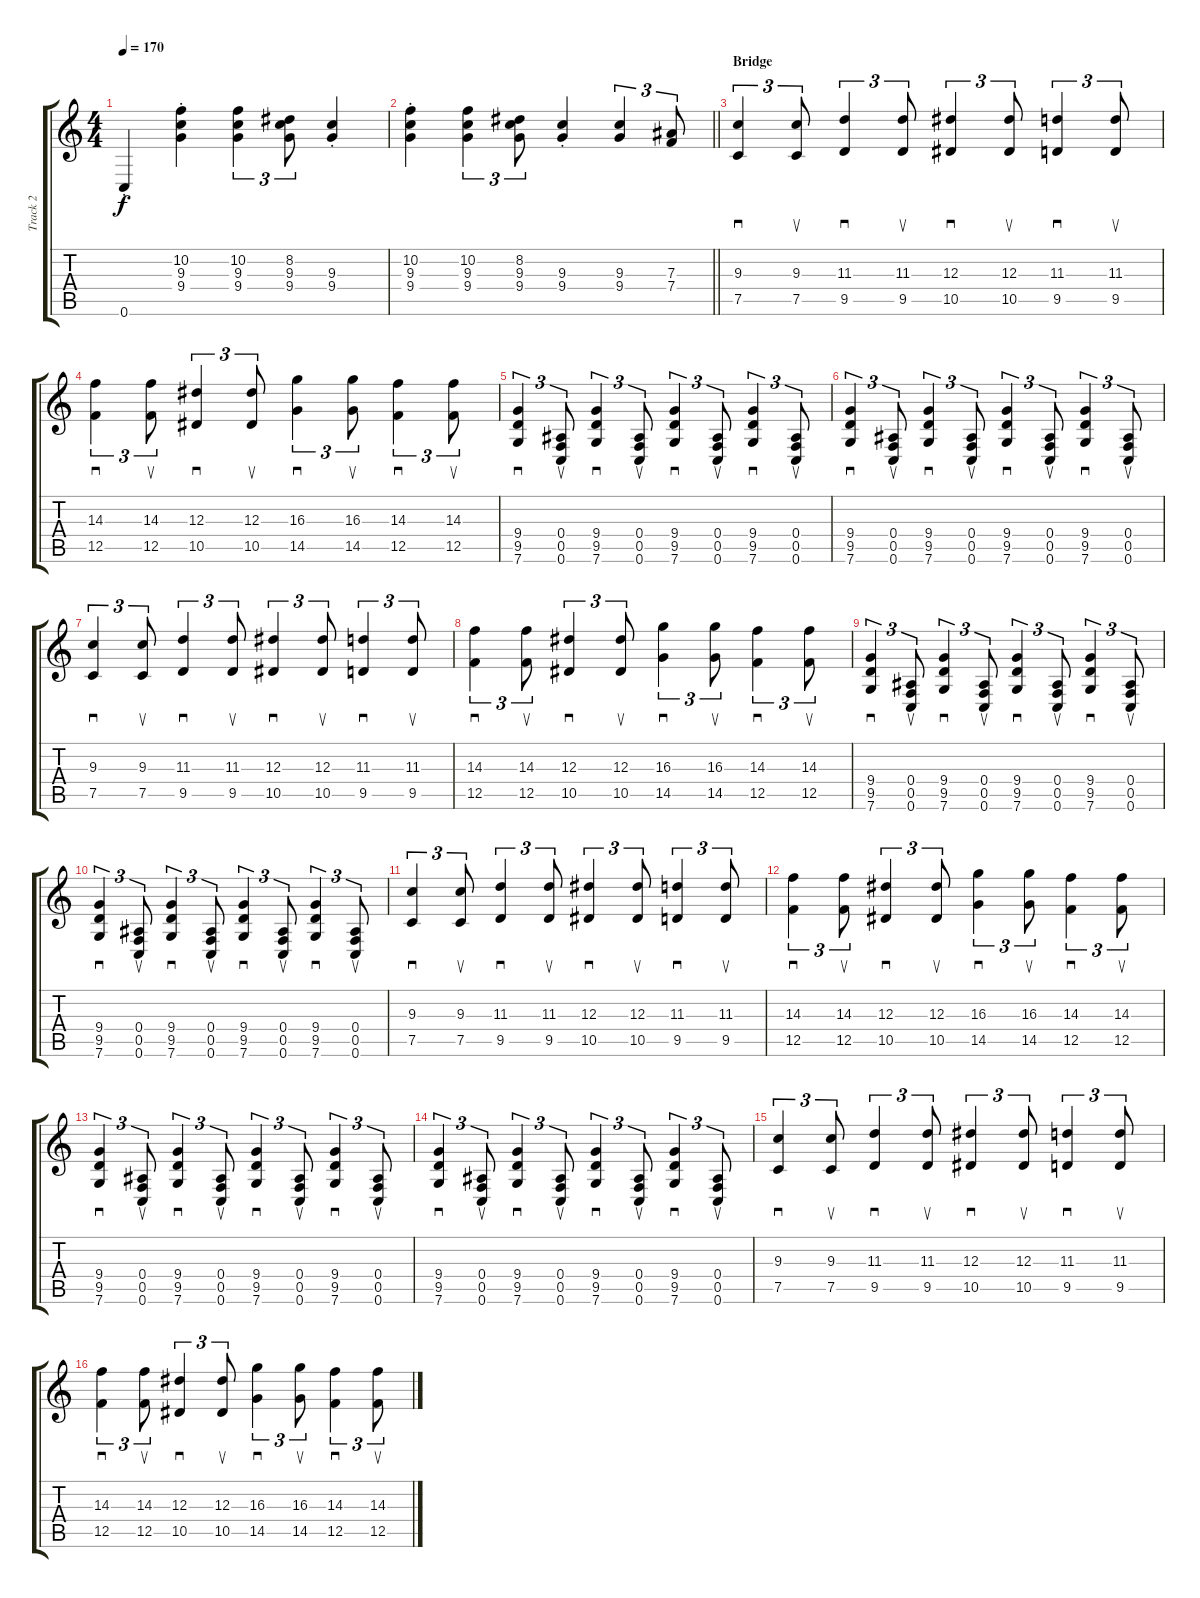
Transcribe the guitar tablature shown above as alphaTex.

\track ("Track 2" "Track 2") {instrument distortionguitar}
\staff {score tabs}
\tuning (C4 G3 Eb3 Bb2 F2 C2) {hide}
\ts (4 4)
\tempo 170
\clef g2
\ks c
0.6{st}.4{dy f} (10.2{st} 9.3{st} 9.4{st}).4 (10.2 9.3 9.4).4{tu (3 2)} (8.2 9.3 9.4).8{tu (3 2)} (9.3{st} 9.4{st}).4 |
\barLineRight lightlight
(10.2{st} 9.3{st} 9.4{st}).4 (10.2 9.3 9.4).4{tu (3 2)} (8.2 9.3 9.4).8{tu (3 2)} (9.3{st} 9.4{st}).4 (9.3 9.4).4{tu (3 2)} (7.3 7.4).8{tu (3 2)} |
\section ("" "Bridge")
(9.3 7.5).4{sd tu (3 2)} (9.3 7.5).8{su tu (3 2)} (11.3 9.5).4{sd tu (3 2)} (11.3 9.5).8{su tu (3 2)} (12.3 10.5).4{sd tu (3 2)} (12.3 10.5).8{su tu (3 2)} (11.3 9.5).4{sd tu (3 2)} (11.3 9.5).8{su tu (3 2)} |
(14.3 12.5).4{sd tu (3 2)} (14.3 12.5).8{su tu (3 2)} (12.3 10.5).4{sd tu (3 2)} (12.3 10.5).8{su tu (3 2)} (16.3 14.5).4{sd tu (3 2)} (16.3 14.5).8{su tu (3 2)} (14.3 12.5).4{sd tu (3 2)} (14.3 12.5).8{su tu (3 2)} |
(9.4 9.5 7.6).4{sd tu (3 2)} (0.4 0.5 0.6).8{su tu (3 2)} (9.4 9.5 7.6).4{sd tu (3 2)} (0.4 0.5 0.6).8{su tu (3 2)} (9.4 9.5 7.6).4{sd tu (3 2)} (0.4 0.5 0.6).8{su tu (3 2)} (9.4 9.5 7.6).4{sd tu (3 2)} (0.4 0.5 0.6).8{su tu (3 2)} |
(9.4 9.5 7.6).4{sd tu (3 2)} (0.4 0.5 0.6).8{su tu (3 2)} (9.4 9.5 7.6).4{sd tu (3 2)} (0.4 0.5 0.6).8{su tu (3 2)} (9.4 9.5 7.6).4{sd tu (3 2)} (0.4 0.5 0.6).8{su tu (3 2)} (9.4 9.5 7.6).4{sd tu (3 2)} (0.4 0.5 0.6).8{su tu (3 2)} |
(9.3 7.5).4{sd tu (3 2)} (9.3 7.5).8{su tu (3 2)} (11.3 9.5).4{sd tu (3 2)} (11.3 9.5).8{su tu (3 2)} (12.3 10.5).4{sd tu (3 2)} (12.3 10.5).8{su tu (3 2)} (11.3 9.5).4{sd tu (3 2)} (11.3 9.5).8{su tu (3 2)} |
(14.3 12.5).4{sd tu (3 2)} (14.3 12.5).8{su tu (3 2)} (12.3 10.5).4{sd tu (3 2)} (12.3 10.5).8{su tu (3 2)} (16.3 14.5).4{sd tu (3 2)} (16.3 14.5).8{su tu (3 2)} (14.3 12.5).4{sd tu (3 2)} (14.3 12.5).8{su tu (3 2)} |
(9.4 9.5 7.6).4{sd tu (3 2)} (0.4 0.5 0.6).8{su tu (3 2)} (9.4 9.5 7.6).4{sd tu (3 2)} (0.4 0.5 0.6).8{su tu (3 2)} (9.4 9.5 7.6).4{sd tu (3 2)} (0.4 0.5 0.6).8{su tu (3 2)} (9.4 9.5 7.6).4{sd tu (3 2)} (0.4 0.5 0.6).8{su tu (3 2)} |
(9.4 9.5 7.6).4{sd tu (3 2)} (0.4 0.5 0.6).8{su tu (3 2)} (9.4 9.5 7.6).4{sd tu (3 2)} (0.4 0.5 0.6).8{su tu (3 2)} (9.4 9.5 7.6).4{sd tu (3 2)} (0.4 0.5 0.6).8{su tu (3 2)} (9.4 9.5 7.6).4{sd tu (3 2)} (0.4 0.5 0.6).8{su tu (3 2)} |
(9.3 7.5).4{sd tu (3 2)} (9.3 7.5).8{su tu (3 2)} (11.3 9.5).4{sd tu (3 2)} (11.3 9.5).8{su tu (3 2)} (12.3 10.5).4{sd tu (3 2)} (12.3 10.5).8{su tu (3 2)} (11.3 9.5).4{sd tu (3 2)} (11.3 9.5).8{su tu (3 2)} |
(14.3 12.5).4{sd tu (3 2)} (14.3 12.5).8{su tu (3 2)} (12.3 10.5).4{sd tu (3 2)} (12.3 10.5).8{su tu (3 2)} (16.3 14.5).4{sd tu (3 2)} (16.3 14.5).8{su tu (3 2)} (14.3 12.5).4{sd tu (3 2)} (14.3 12.5).8{su tu (3 2)} |
(9.4 9.5 7.6).4{sd tu (3 2)} (0.4 0.5 0.6).8{su tu (3 2)} (9.4 9.5 7.6).4{sd tu (3 2)} (0.4 0.5 0.6).8{su tu (3 2)} (9.4 9.5 7.6).4{sd tu (3 2)} (0.4 0.5 0.6).8{su tu (3 2)} (9.4 9.5 7.6).4{sd tu (3 2)} (0.4 0.5 0.6).8{su tu (3 2)} |
(9.4 9.5 7.6).4{sd tu (3 2)} (0.4 0.5 0.6).8{su tu (3 2)} (9.4 9.5 7.6).4{sd tu (3 2)} (0.4 0.5 0.6).8{su tu (3 2)} (9.4 9.5 7.6).4{sd tu (3 2)} (0.4 0.5 0.6).8{su tu (3 2)} (9.4 9.5 7.6).4{sd tu (3 2)} (0.4 0.5 0.6).8{su tu (3 2)} |
(9.3 7.5).4{sd tu (3 2)} (9.3 7.5).8{su tu (3 2)} (11.3 9.5).4{sd tu (3 2)} (11.3 9.5).8{su tu (3 2)} (12.3 10.5).4{sd tu (3 2)} (12.3 10.5).8{su tu (3 2)} (11.3 9.5).4{sd tu (3 2)} (11.3 9.5).8{su tu (3 2)} |
(14.3 12.5).4{sd tu (3 2)} (14.3 12.5).8{su tu (3 2)} (12.3 10.5).4{sd tu (3 2)} (12.3 10.5).8{su tu (3 2)} (16.3 14.5).4{sd tu (3 2)} (16.3 14.5).8{su tu (3 2)} (14.3 12.5).4{sd tu (3 2)} (14.3 12.5).8{su tu (3 2)}
